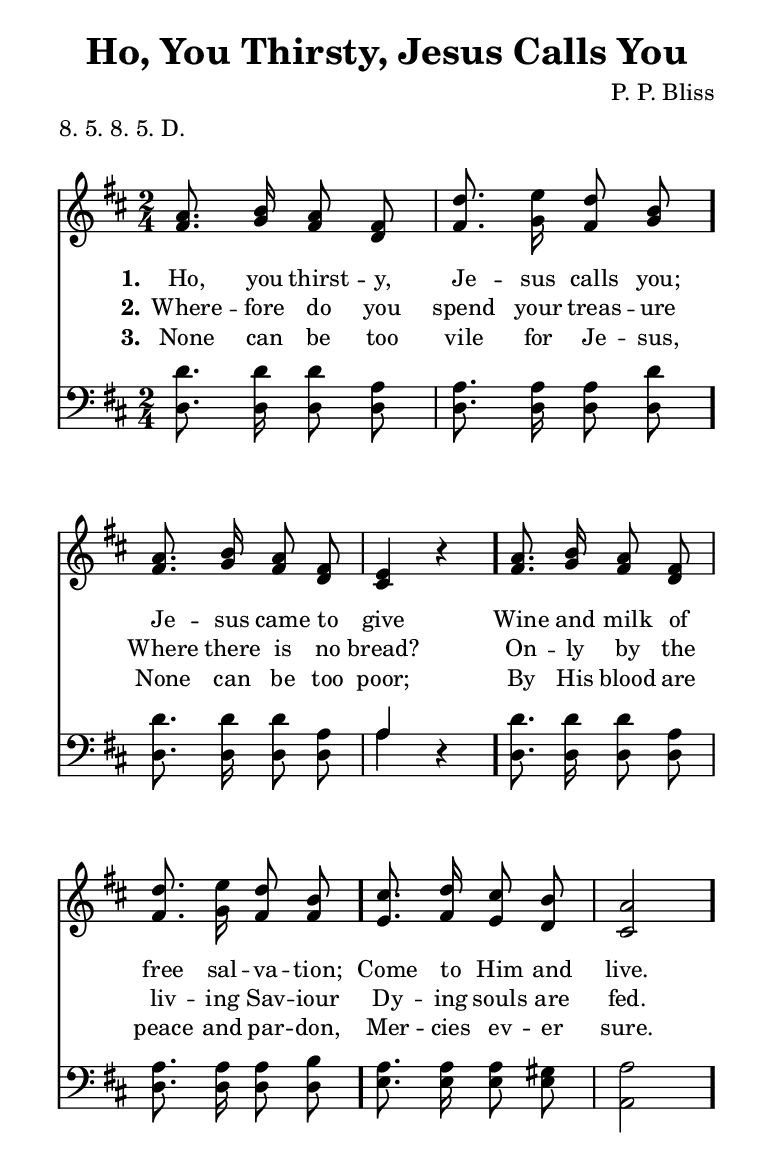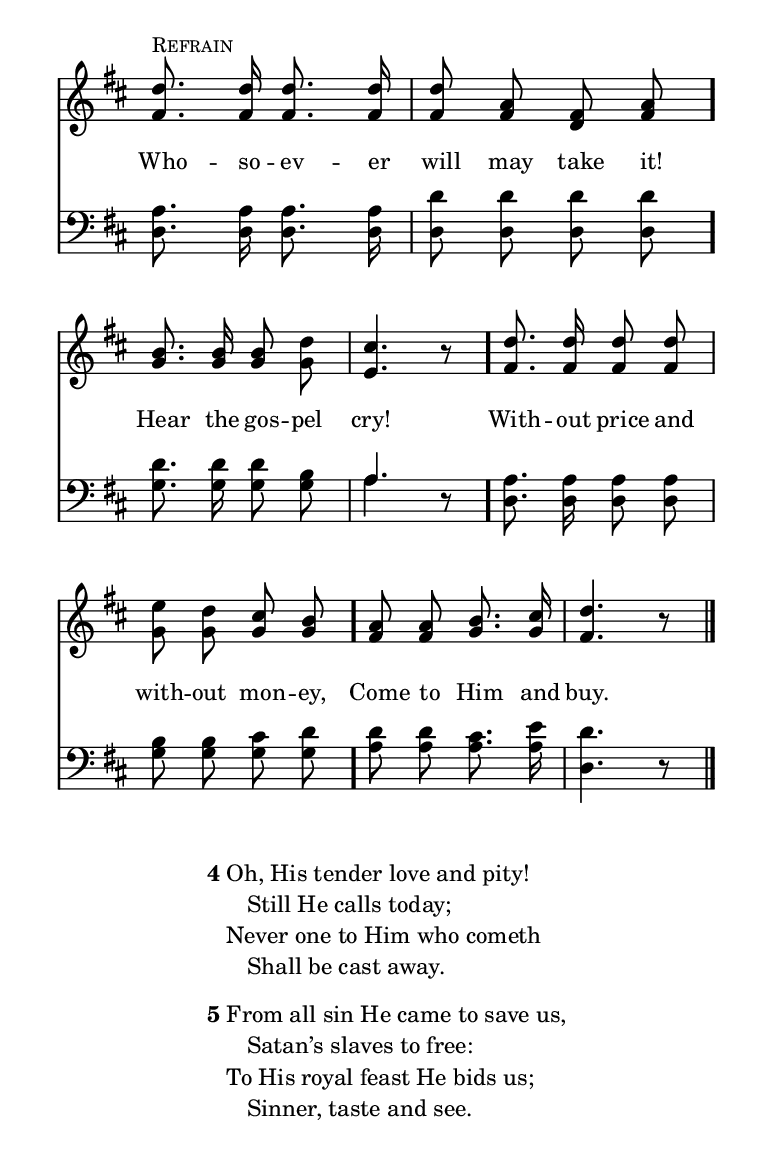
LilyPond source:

\include "common/global.ily"
\paper {
  \include "common/paper.ily"
}

\header{
  %gospel
  hymnnumber = "94"
  title = "Ho, You Thirsty, Jesus Calls You"
  tunename = "Hold the Fort"
  meter = "8. 5. 8. 5. D."
  poet = ""
  composer = "P. P. Bliss"
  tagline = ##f
}

% for fermata in MIDI
ta = { \tempo 8=90 }
tb = { \tempo 8=45 }

patternAA = { c8. c16 c8  c8  | c8. c16 c8 c8 }
patternAB = { c8. c16 c8. c16 | c8  c8  c8 c8 }
patternAC = { c8. c16 c8  c8  | c8  c8  c8 c8 }

patternBA = { c8. c16 c8 c8 | c4 c4 }
patternBB = { c8. c16 c8 c8 | c2 }
patternBC = { c8. c16 c8 c8 | c4. c8 }
patternBD = { c8 c8 c8. c16 | c4. c8 }

global = {
  \include "common/overrides.ily"
  \override Staff.TimeSignature.style = #'numbered
  \time 2/4
  \override Score.MetronomeMark.transparent = ##t % hide all fermata changes too
  \ta
  \key d \major
  %\partial 4
  \autoBeamOff
}

notesSoprano = {
\global
\relative c'' {

  \changePitch \patternAA { a b a fis | d' e d b }
  \changePitch \patternBA { a b a fis | e r }
  \changePitch \patternAA { a b a fis | d' e d b }
  \changePitch \patternBB { cis d cis b | a }

  << s^\markup { \small \caps "Refrain" }
  \changePitch \patternAB { d d d d | d a fis a } >>
  \changePitch \patternBC { b b b d | cis r }
  \changePitch \patternAC { d d d d | e d cis b }
  \changePitch \patternBD { a a b cis | d r }

  \bar "|."

}
}

notesAlto = {
\global
\relative e' {

  \changePitch \patternAA { fis g fis d | fis g fis g }
  \changePitch \patternBA { fis g fis d | cis r }
  \changePitch \patternAA { fis g fis d | fis g fis fis }
  \changePitch \patternBB { e fis e d | cis }

  \changePitch \patternAB { fis fis fis fis | fis fis d fis }
  \changePitch \patternBC { g g g g | e r }
  \changePitch \patternAC { fis fis fis fis | g g g g }
  \changePitch \patternBD { fis fis g g | fis r }

}
}

notesTenor = {
\global
\relative a {

  \changePitch \patternAA { d d d a | a a a d }
  \changePitch \patternBA { d d d a | a r }
  \changePitch \patternAA { d d d a | a a a b }
  \changePitch \patternBB { a a a gis | a }

  \changePitch \patternAB { a a a a | d d d d }
  \changePitch \patternBC { d d d b | a r }
  \changePitch \patternAC { a a a a | b b cis d }
  \changePitch \patternBD { d d cis e | d r }

}
}

notesBass = {
\global
\relative f {

  \changePitch \patternAA { d d d d | d d d d }
  \changePitch \patternBA { d d d d | a' r }
  \changePitch \patternAA { d, d d d | d d d d }
  \changePitch \patternBB { e e e e | a, }

  \changePitch \patternAB { d d d d | d d d d }
  \changePitch \patternBC { g g g g | a r }
  \changePitch \patternAC { d, d d d | g g g g }
  \changePitch \patternBD { a a a a | d, r }

}
}

Refrain = \lyricmode {

Who -- so -- ev -- er will may take it! \bar "."
Hear the gos -- pel cry! \bar "." \eogbreak
With -- out price and with -- out mon -- ey, \bar "."
Come to Him and buy. \bar "." \eogbreak

}

wordsA = \lyricmode {
\set stanza = "1."

Ho, you thirst -- y, Je -- sus calls you; \bar "."
Je -- sus came to give \bar "." \eogbreak
Wine and milk of free sal -- va -- tion; \bar "."
Come to Him and live. \bar "." \eogbreak

}

wordsB = \lyricmode {
\set stanza = "2."

Where -- fore do you spend your treas -- ure
Where there is no bread?
On -- ly by the liv -- ing Sav -- iour
Dy -- ing souls are fed.

\Refrain

}

wordsC = \lyricmode {
\set stanza = "3."

None can be too vile for Je -- sus,
None can be too poor;
By His blood are peace and par -- don,
Mer -- cies ev -- er sure.

}

wordsD = \markuplist {

\line { Oh, His tender love and pity! }
\line { { \hspace #2 } Still He calls today; }
\line { Never one to Him who cometh }
\line { { \hspace #2 } Shall be cast away. }

}

wordsE = \markuplist {

\line { From all sin He came to save us, }
\line { { \hspace #2 } Satan’s slaves to free: }
\line { To His royal feast He bids us; }
\line { { \hspace #2 } Sinner, taste and see. }

}

\score {
  \context ChoirStaff <<
    \context Staff = upper <<
      \set Staff.autoBeaming = ##f
      \set ChoirStaff.systemStartDelimiter = #'SystemStartBar
      \set ChoirStaff.printPartCombineTexts = ##f
      \partcombine #'(2 . 9) \notesSoprano \notesAlto
      \context NullVoice = sopranos { \voiceOne << \notesSoprano >> }
      \context NullVoice = altos { \voiceTwo << \notesAlto >> }
      \context Lyrics = one   \lyricsto sopranos \wordsA
      \context Lyrics = two   \lyricsto sopranos \wordsB
      \context Lyrics = three \lyricsto sopranos \wordsC
    >>
    \context Staff = men <<
      \set Staff.autoBeaming = ##f
      \clef bass
      \set ChoirStaff.printPartCombineTexts = ##f
      \partcombine #'(2 . 9) \notesTenor \notesBass
      \context NullVoice = tenors { \voiceOne << \notesTenor >> }
      \context NullVoice = basses { \voiceTwo << \notesBass >> }
    >>
  >>
  \layout {
    \include "common/layout.ily"
  }
  \midi{
    \include "common/midi.ily"
  }
}

\noPageBreak

\markup { \fill-line { \column {
  \line{ \bold 4 \column { \wordsD } } \combine \null \vspace #0.4
  \line{ \bold 5 \column { \wordsE } } \combine \null \vspace #0.4
} } }

\version "2.19.49"  % necessary for upgrading to future LilyPond versions.

% vi:set et ts=2 sw=2 ai nocindent syntax=lilypond:
